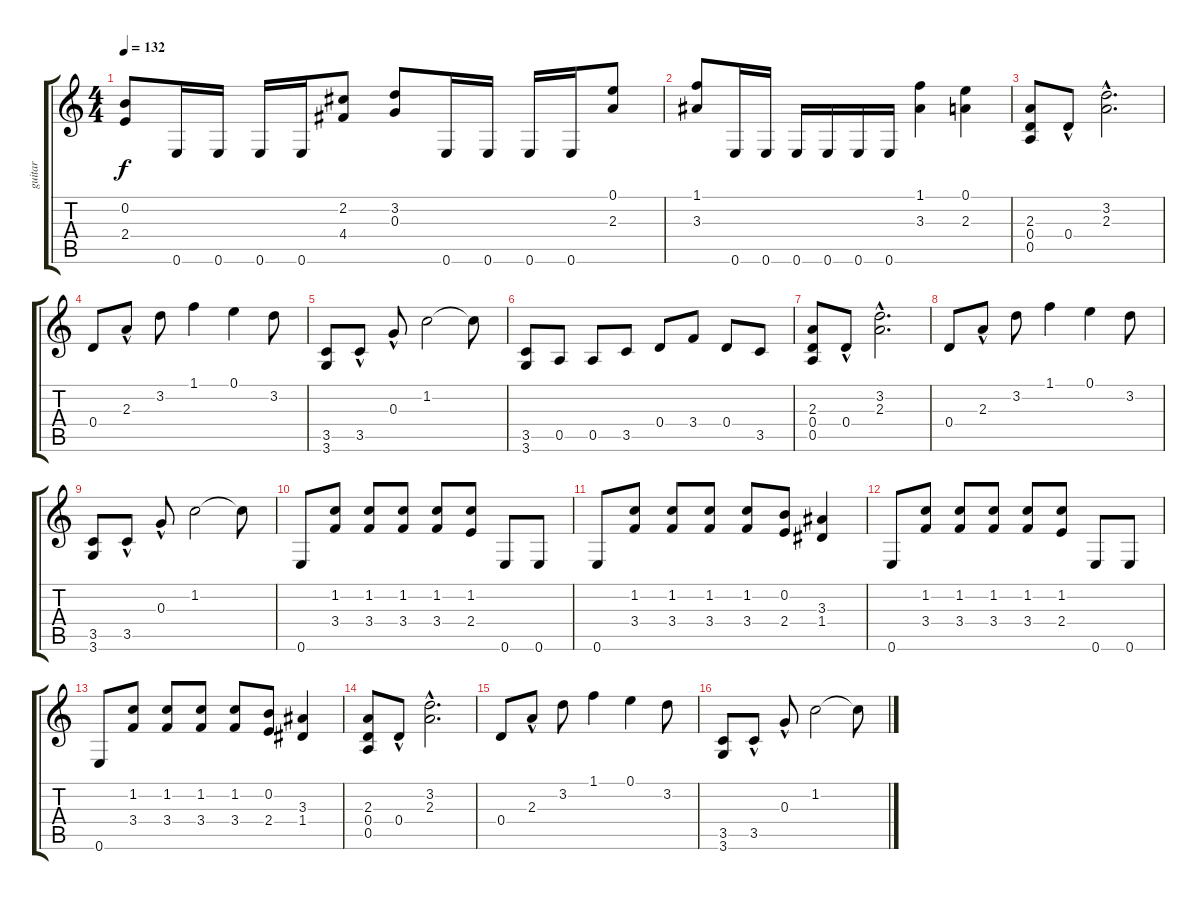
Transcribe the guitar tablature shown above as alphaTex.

\track ("guitar" "guitar") {instrument distortionguitar}
\staff {score tabs}
\tuning (E4 B3 G3 D3 A2 E2) {hide}
\ts (4 4)
\tempo 132
\clef g2
\ks c
(0.2 2.4).8{dy f} 0.6.16 0.6.16 0.6.16 0.6.16 (2.2 4.4).8 (3.2 0.3).8 0.6.16 0.6.16 0.6.16 0.6.16 (0.1 2.3).8 |
(1.1 3.3).8 0.6.16 0.6.16 0.6.16 0.6.16 0.6.16 0.6.16 (1.1 3.3).4 (0.1 2.3).4 |
(2.3 0.4 0.5).8 0.4{hac}.8 (3.2 2.3{hac}).2{d} |
0.4.8 2.3{hac}.8 3.2.8 1.1.4 0.1.4 3.2.8 |
(3.5 3.6).8 3.5{hac}.8 0.3{hac}.8 1.2.2 1.2{t}.8 |
(3.5 3.6).8 0.5.8 0.5.8 3.5.8 0.4.8 3.4.8 0.4.8 3.5.8 |
(2.3 0.4 0.5).8 0.4{hac}.8 (3.2 2.3{hac}).2{d} |
0.4.8 2.3{hac}.8 3.2.8 1.1.4 0.1.4 3.2.8 |
(3.5 3.6).8 3.5{hac}.8 0.3{hac}.8 1.2.2 1.2{t}.8 |
0.6.8 (1.2 3.4).8 (1.2 3.4).8 (1.2 3.4).8 (1.2 3.4).8 (1.2 2.4).8 0.6.8 0.6.8 |
0.6.8 (1.2 3.4).8 (1.2 3.4).8 (1.2 3.4).8 (1.2 3.4).8 (0.2 2.4).8 (3.3 1.4).4 |
0.6.8 (1.2 3.4).8 (1.2 3.4).8 (1.2 3.4).8 (1.2 3.4).8 (1.2 2.4).8 0.6.8 0.6.8 |
0.6.8 (1.2 3.4).8 (1.2 3.4).8 (1.2 3.4).8 (1.2 3.4).8 (0.2 2.4).8 (3.3 1.4).4 |
(2.3 0.4 0.5).8 0.4{hac}.8 (3.2 2.3{hac}).2{d} |
0.4.8 2.3{hac}.8 3.2.8 1.1.4 0.1.4 3.2.8 |
(3.5 3.6).8 3.5{hac}.8 0.3{hac}.8 1.2.2 1.2{t}.8
